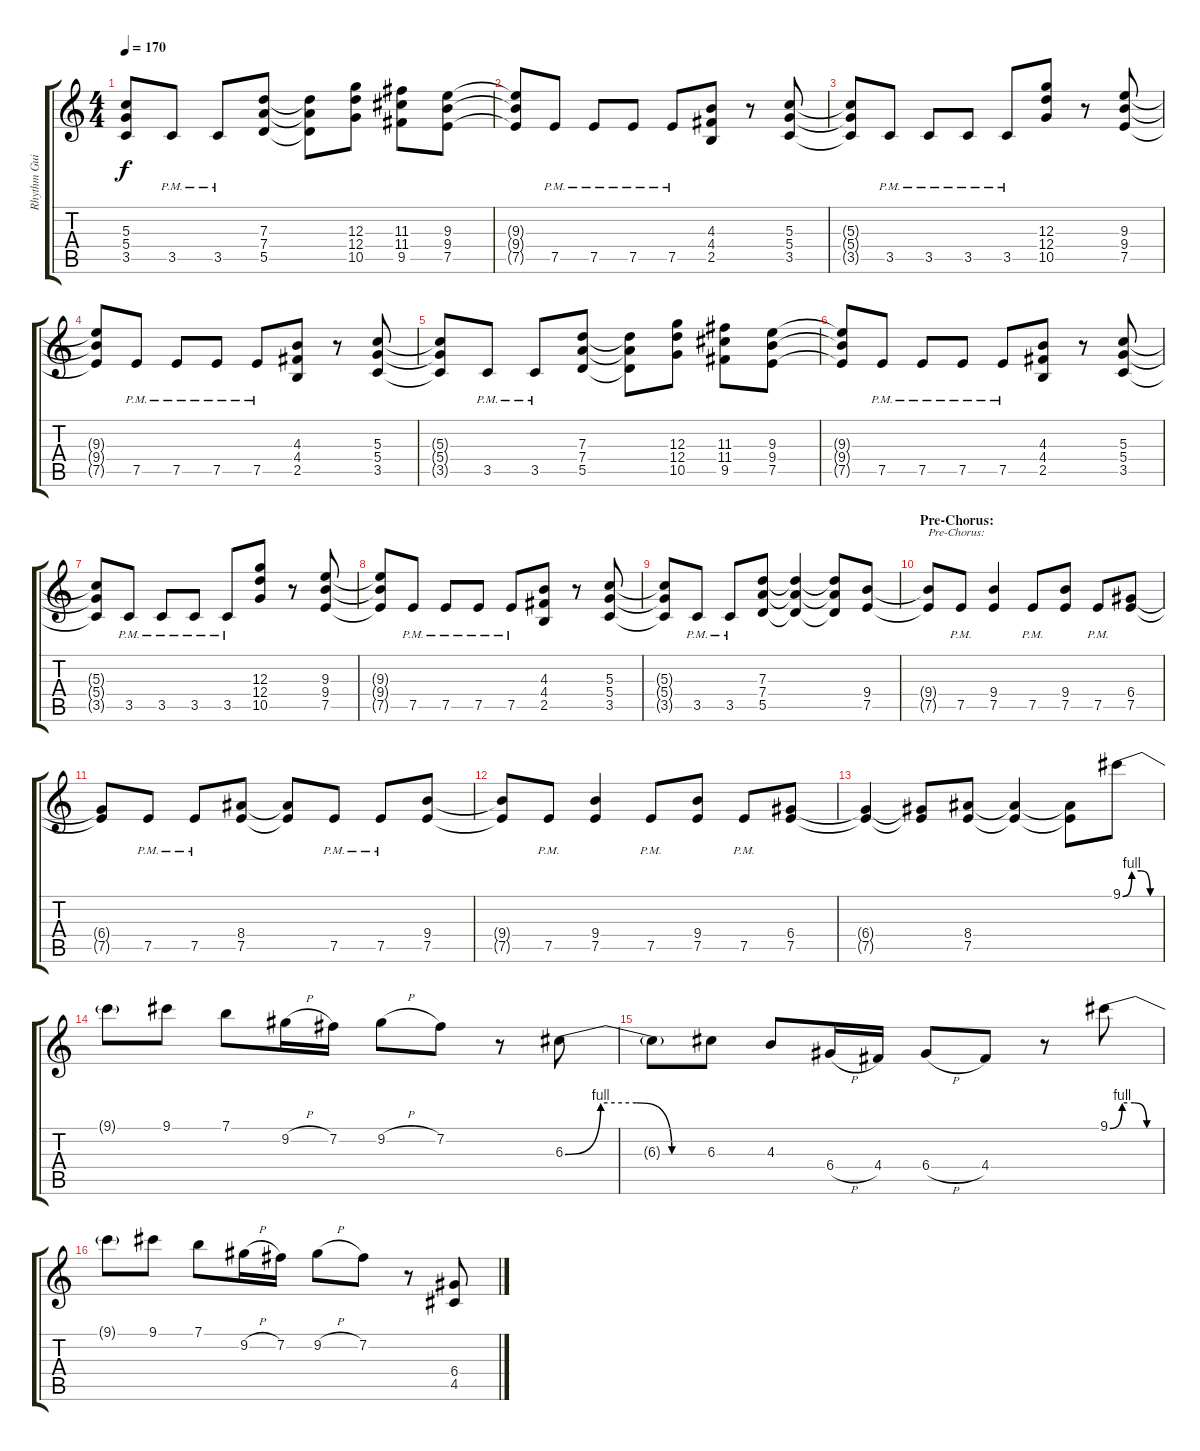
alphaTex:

\track ("Rhythm Guitar 1" "Rhythm Gui") {instrument distortionguitar}
\staff {score tabs}
\tuning (E4 B3 G3 D3 A2 E2) {hide}
\ts (4 4)
\tempo 170
\clef g2
\ks c
(5.3{t} 5.4{t} 3.5{t}).8{dy f} 3.5{pm}.8 3.5{pm}.8 (7.3 7.4 5.5).8 (7.3{t} 7.4{t} 5.5{t}).8 (12.3 12.4 10.5).8 (11.3 11.4 9.5).8 (9.3 9.4 7.5).8 |
(9.3{t} 9.4{t} 7.5{t}).8 7.5{pm}.8 7.5{pm}.8 7.5{pm}.8 7.5{pm}.8 (4.3 4.4 2.5).8 r.8 (5.3 5.4 3.5).8 |
(5.3{t} 5.4{t} 3.5{t}).8 3.5{pm}.8 3.5{pm}.8 3.5{pm}.8 3.5{pm}.8 (12.3 12.4 10.5).8 r.8 (9.3 9.4 7.5).8 |
(9.3{t} 9.4{t} 7.5{t}).8 7.5{pm}.8 7.5{pm}.8 7.5{pm}.8 7.5{pm}.8 (4.3 4.4 2.5).8 r.8 (5.3 5.4 3.5).8 |
(5.3{t} 5.4{t} 3.5{t}).8 3.5{pm}.8 3.5{pm}.8 (7.3 7.4 5.5).8 (7.3{t} 7.4{t} 5.5{t}).8 (12.3 12.4 10.5).8 (11.3 11.4 9.5).8 (9.3 9.4 7.5).8 |
(9.3{t} 9.4{t} 7.5{t}).8 7.5{pm}.8 7.5{pm}.8 7.5{pm}.8 7.5{pm}.8 (4.3 4.4 2.5).8 r.8 (5.3 5.4 3.5).8 |
(5.3{t} 5.4{t} 3.5{t}).8 3.5{pm}.8 3.5{pm}.8 3.5{pm}.8 3.5{pm}.8 (12.3 12.4 10.5).8 r.8 (9.3 9.4 7.5).8 |
(9.3{t} 9.4{t} 7.5{t}).8 7.5{pm}.8 7.5{pm}.8 7.5{pm}.8 7.5{pm}.8 (4.3 4.4 2.5).8 r.8 (5.3 5.4 3.5).8 |
(5.3{t} 5.4{t} 3.5{t}).8 3.5{pm}.8 3.5{pm}.8 (7.3 7.4 5.5).8 (7.3{t} 7.4{t} 5.5{t}).4 (7.3{t} 7.4{t} 5.5{t}).8 (9.4 7.5).8 |
\section ("" "Pre-Chorus:")
(9.4{t} 7.5{t}).8{txt "Pre-Chorus:"} 7.5{pm}.8 (9.4 7.5).4 7.5{pm}.8 (9.4 7.5).8 7.5{pm}.8 (6.4 7.5).8 |
(6.4{t} 7.5{t}).8 7.5{pm}.8 7.5{pm}.8 (8.4 7.5).8 (8.4{t} 7.5{t}).8 7.5{pm}.8 7.5{pm}.8 (9.4 7.5).8 |
(9.4{t} 7.5{t}).8 7.5{pm}.8 (9.4 7.5).4 7.5{pm}.8 (9.4 7.5).8 7.5{pm}.8 (6.4 7.5).8 |
(6.4{t} 7.5{t}).4 (6.4{t} 7.5{t}).8 (8.4 7.5).8 (8.4{t} 7.5{t}).4 (8.4{t} 7.5{t}).8 9.1{be (custom 0 0 15 4 30 4 45 0 60 0)}.8 |
9.1{t}.8 9.1.8 7.1.8 9.2{h}.16 7.2.16 9.2{h}.8 7.2.8 r.8 6.3{be (custom 0 0 15 4 30 4 45 0 60 0)}.8 |
6.3{t}.8 6.3.8 4.3.8 6.4{h}.16 4.4.16 6.4{h}.8 4.4.8 r.8 9.1{be (custom 0 0 15 4 30 4 45 0 60 0)}.8 |
9.1{t}.8 9.1.8 7.1.8 9.2{h}.16 7.2.16 9.2{h}.8 7.2.8 r.8 (6.4 4.5).8
